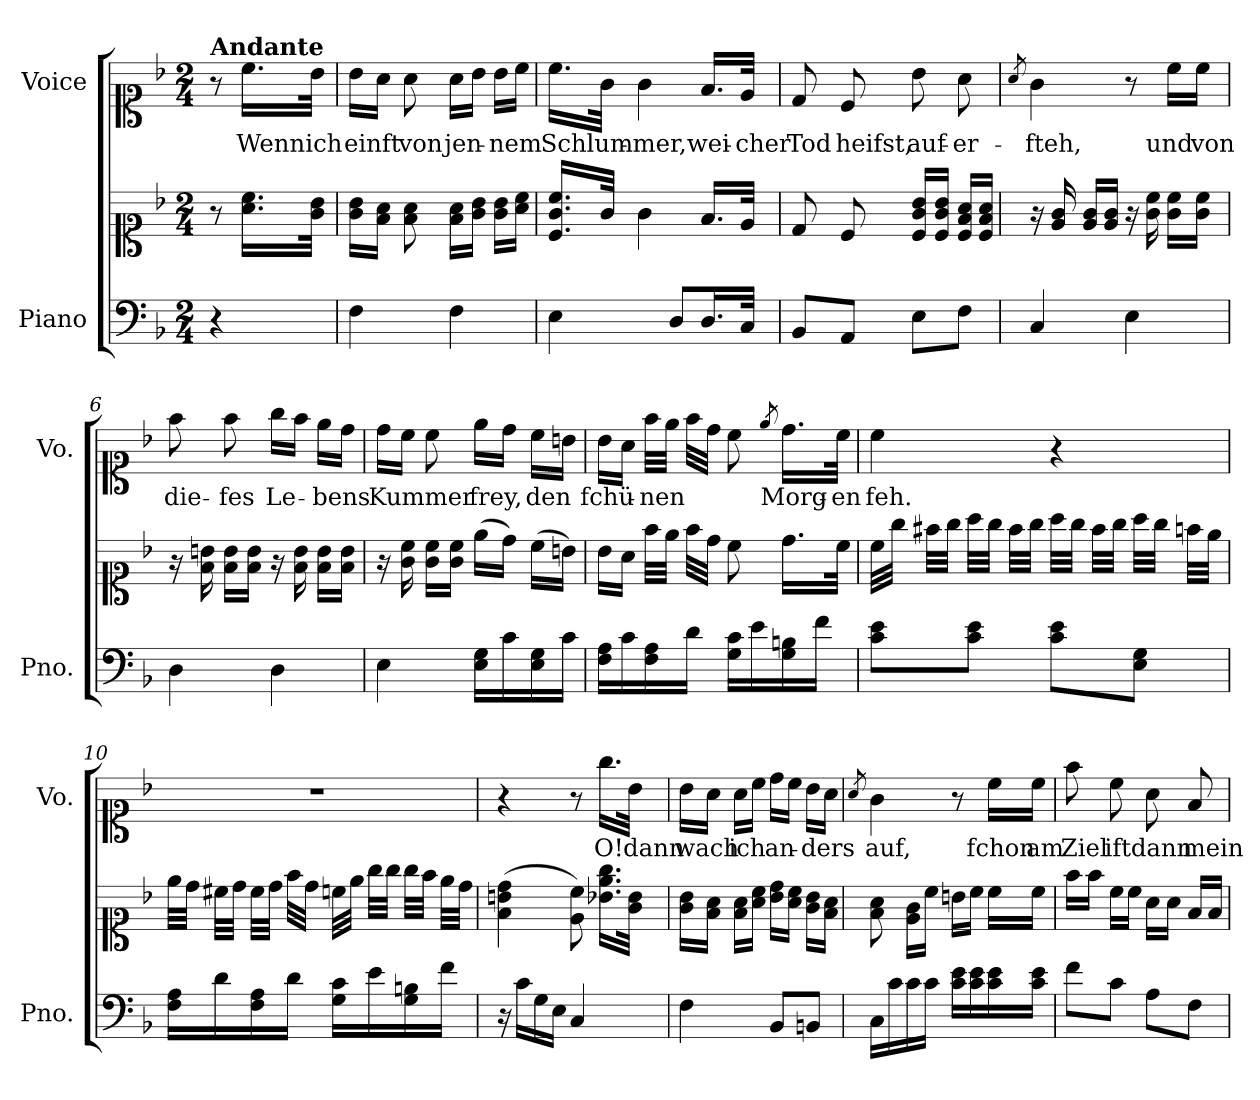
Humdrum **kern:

**kern	**kern	**kern	**text
*part2	*part2	*part1	*part1
*staff3	*staff2	*staff1	*staff1
*I"Piano	*	*I"Voice	*
*I'Pno.	*	*I'Vo.	*
*clefF4	*clefC1	*clefC1	*
*k[b-]	*k[b-]	*k[b-]	*
*M2/4	*M2/4	*M2/4	*
=1	=1	=1	=1
!	!	!LO:TX:a:B:t=Andante	!
4r	8r	8r	.
!	!	!	!LO:LY:b
.	16.a\ 16.cc\LL	16.cc\LL	Wenn
!	!	!	!LO:LY:b
.	32g\ 32b-\JJk	32b-\JJk	ich
=2	=2	=2	=2
!	!	!	!LO:LY:b
4F\	16g\ 16b-\LL	16b-\LL	einft
.	16f\ 16a\JJ	16a\JJ	.
!	!	!	!LO:LY:b
.	8f\ 8a\	8a\	von
!	!	!	!LO:LY:b
4F\	16f\ 16a\LL	16a\LL	jen-
.	16g\ 16b-\JJ	16b-\JJ	.
!	!	!	!LO:LY:b
.	16g\ 16b-\LL	16b-\LL	-nem
.	16a\ 16cc\JJ	16cc\JJ	.
=3	=3	=3	=3
!	!	!	!LO:LY:b
4E\	16.c/ 16.g/ 16.cc/LL	16.cc\LL	Schlum-
.	32g/JJk	32g\JJk	.
!	!	!	!LO:LY:b
.	4g\	4g\	-mer,
8D/L	.	.	.
!	!	!	!LO:LY:b
16.D/L	16.f/LL	16.f/LL	wei-
!	!	!	!LO:LY:b
32C/JJk	32e/JJk	32e/JJk	-cher
=4	=4	=4	=4
!	!	!	!LO:LY:b
8BB-/L	8d/	8d/	Tod
!	!	!	!LO:LY:b
8AA/J	8c/	8c/	heifst,
!	!	!	!LO:LY:b
8E\L	16c/ 16g/ 16b-/LL	8b-\	auf-
.	16c/ 16g/ 16b-/JJ	.	.
!	!	!	!LO:LY:b
8F\J	16c/ 16f/ 16a/LL	8a\	-er-
.	16c/ 16f/ 16a/JJ	.	.
!!LO:LB:g=z
=5	=5	=5	=5
.	.	8qa/	.
!	!	!	!LO:LY:b
4C/	16r	4g\	-fteh,
.	16e/ 16g/	.	.
.	16e/ 16g/LL	.	.
.	16e/ 16g/JJ	.	.
4E\	16r	8r	.
.	16g\ 16cc\	.	.
!	!	!	!LO:LY:b
.	16g\ 16cc\LL	16cc\LL	und
!	!	!	!LO:LY:b
.	16g\ 16cc\JJ	16cc\JJ	von
=6	=6	=6	=6
!	!	!	!LO:LY:b
4D\	16r	8ff\	die-
.	16f\ 16bn\	.	.
!	!	!	!LO:LY:b
.	16f\ 16b\LL	8ff\	-fes
.	16f\ 16b\JJ	.	.
!	!	!	!LO:LY:b
4D\	16r	16gg\LL	Le-
.	16f\ 16b\	16ff\JJ	.
!	!	!	!LO:LY:b
.	16f\ 16b\LL	16ee\LL	-bens
.	16f\ 16b\JJ	16dd\JJ	.
=7	=7	=7	=7
!	!	!	!LO:LY:b
4E\	16r	16dd\LL	Kummer
.	16g\ 16cc\	16cc\JJ	.
.	16g\ 16cc\LL	8cc\	.
.	16g\ 16cc\JJ	.	.
!	!	!	!LO:LY:b
16E\ 16G\LL	(16ee\LL	16ee\LL	frey,
16c\	16dd\JJ)	16dd\JJ	.
!	!	!	!LO:LY:b
16E\ 16G\	(16cc\LL	16cc\LL	den
16c\JJ	16bn\JJ)	16bn\JJ	.
=8	=8	=8	=8
!	!	!	!LO:LY:b
16F\ 16A\LL	16b-\LL	16b-\LL	fchü-
16c\	16a\JJ	16a\JJ	.
!	!	!	!LO:LY:b
16F\ 16A\	32ff\LLL	32ff\LLL	-nen
.	32ee\JJJ	32ee\JJJ	.
16d\JJ	32ff\LLL	32ff\LLL	.
.	32dd\JJJ	32dd\JJJ	.
16G\ 16c\LL	8cc\	8cc\	.
16e\	.	.	.
.	.	8qee/	.
!	!	!	!LO:LY:b
16G\ 16Bn\	16.dd\LL	16.dd\LL	Morg-
16f\JJ	.	.	.
!	!	!	!LO:LY:b
.	32cc\JJk	32cc\JJk	-en
!!LO:LB:g=z
=9	=9	=9	=9
!	!	!	!LO:LY:b
8c\ 8e\L	32cc\LLL	4cc\	feh.
.	32gg\JJJ	.	.
.	32ff#X\LLL	.	.
.	32gg\JJJ	.	.
8c\ 8e\J	32aa\LLL	.	.
.	32gg\JJJ	.	.
.	32ff#\LLL	.	.
.	32gg\JJJ	.	.
8c\ 8e\L	32aa\LLL	4r	.
.	32gg\JJJ	.	.
.	32ff#\LLL	.	.
.	32gg\JJJ	.	.
8E\ 8G\J	32aa\LLL	.	.
.	32gg\JJJ	.	.
.	32ffn\LLL	.	.
.	32ee\JJJ	.	.
=10	=10	=10	=10
16F\ 16A\LL	32ee\LLL	2r	.
.	32dd\JJJ	.	.
16d\	32cc#X\LLL	.	.
.	32dd\JJJ	.	.
16F\ 16A\	32cc#\LLL	.	.
.	32dd\JJJ	.	.
16d\JJ	32ff\LLL	.	.
.	32dd\JJJ	.	.
16G\ 16c\LL	32ccn\LLL	.	.
.	32ee\JJJ	.	.
16e\	32gg\LLL	.	.
.	32gg\JJJ	.	.
16G\ 16Bn\	32gg\LLL	.	.
.	32ff\JJJ	.	.
16f\JJ	32ee\LLL	.	.
.	32dd\JJJ	.	.
=11	=11	=11	=11
16r	(4f\ 4bn\ 4dd\	4r	.
16c\LL	.	.	.
16G\	.	.	.
16E\JJ	.	.	.
4C/	8e\ 8cc\)	8r	.
!	!	!	!LO:LY:b
.	16.b-X\ 16.ee\ 16.gg\LL	16.gg\LL	O!
!	!	!	!LO:LY:b
.	32g\ 32b-\JJk	32b-\JJk	dann
!!LO:PB:g=z
=12	=12	=12	=12
!	!	!	!LO:LY:b
4F\	16g\ 16b-\LL	16b-\LL	wach
.	16f\ 16a\JJ	16a\JJ	.
!	!	!	!LO:LY:b
.	16f\ 16a\LL	16a\LL	ich
.	16a\ 16cc\JJ	16cc\JJ	.
!	!	!	!LO:LY:b
8BB-/L	16b-\ 16dd\LL	16dd\LL	an-
.	16a\ 16cc\JJ	16cc\JJ	.
!	!	!	!LO:LY:b
8BBn/J	16g\ 16b-\LL	16b-\LL	-ders
.	16f\ 16a\JJ	16a\JJ	.
=13	=13	=13	=13
.	.	8qa/	.
!	!	!	!LO:LY:b
16C\LL	8f\ 8a\	4g\	auf,
16c\	.	.	.
16c\	16e\ 16g\LL	.	.
16c\JJ	16cc\JJ	.	.
16c\ 16e\LL	16bn\LL	8r	.
16c\ 16e\	16cc\JJ	.	.
!	!	!	!LO:LY:b
16c\ 16e\	16cc\LL	16cc\LL	fchon
!	!	!	!LO:LY:b
16c\ 16e\JJ	16cc\JJ	16cc\JJ	am
=14	=14	=14	=14
!	!	!	!LO:LY:b
8f\L	16ff\LL	8ff\	Ziel
.	16ff\JJ	.	.
!	!	!	!LO:LY:b
8c\J	16cc\LL	8cc\	ift
.	16cc\JJ	.	.
!	!	!	!LO:LY:b
8A\L	16a\LL	8a\	dann
.	16a\JJ	.	.
!	!	!	!LO:LY:b
8F\J	16f/LL	8f/	mein
.	16f/JJ	.	.
=	=	=	=
*-	*-	*-	*-
